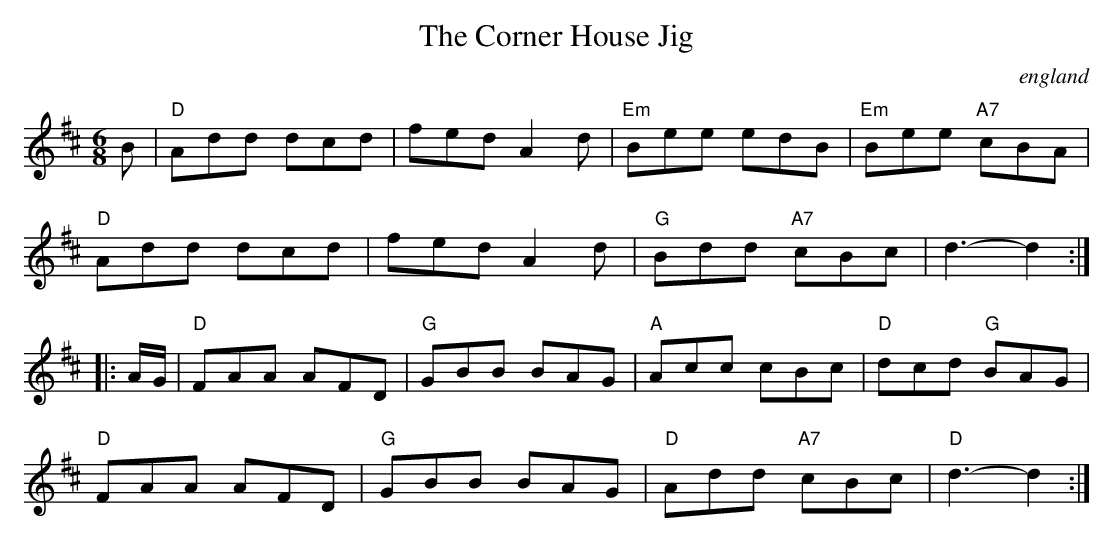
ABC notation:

X:1
T:The Corner House Jig
O:england
M:6/8
K:D
B|"D"Add dcd|fed A2d|"Em"Bee edB|"Em"Bee "A7"cBA|
"D"Add dcd|fed A2d|"G"Bdd "A7"cBc|d3 -d2::
A/2G/2|"D"FAA AFD|"G"GBB BAG|"A"Acc cBc|"D"dcd "G"BAG|
"D"FAA AFD|"G"GBB BAG|"D"Add "A7"cBc|"D"d3 -d2:|
